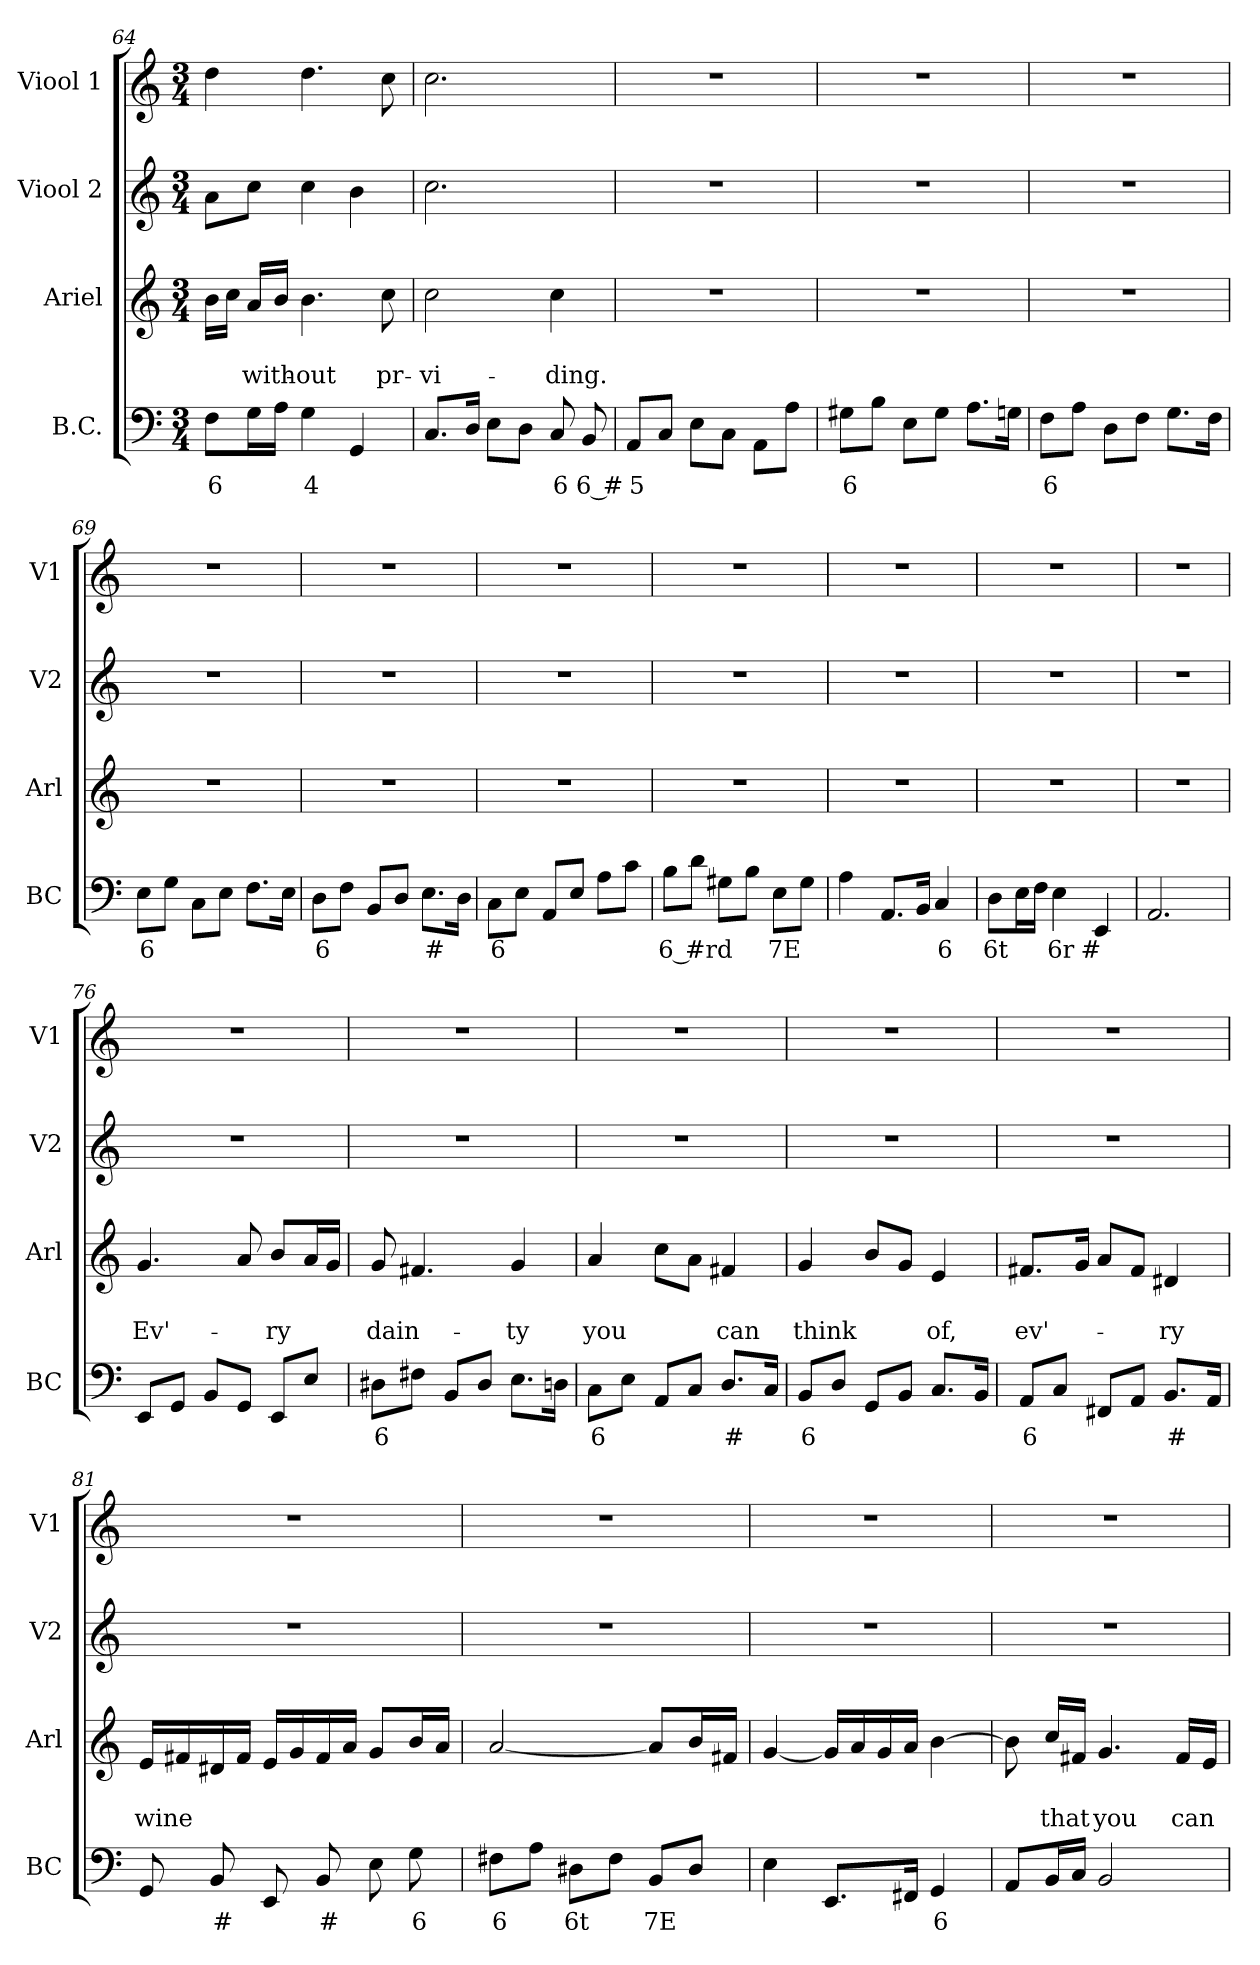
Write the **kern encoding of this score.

**kern	**text	**kern	**text	**text	**kern	**kern
*part4	*part4	*part3	*part3	*part3	*part2	*part1
*staff4	*staff4	*staff3	*staff3	*staff3	*staff2	*staff1
*I"B.C.	*	*I"Ariel	*	*	*I"Viool 2	*I"Viool 1
*I'BC	*	*I'Arl	*	*	*I'V2	*I'V1
*clefF4	*	*clefG2	*	*	*clefG2	*clefG2
*k[]	*	*k[]	*	*	*k[]	*k[]
*C:	*	*C:	*	*	*C:	*C:
*M3/4	*	*M3/4	*	*	*M3/4	*M3/4
=64	=64	=64	=64	=64	=64	=64
!	!LO:LY:b	!	!	!	!	!
8F\L	6	16b\LL	.	.	8a\L	4dd\
.	.	16cc\JJ	.	.	.	.
!	!	!	!	!LO:LY:b	!	!
16G\L	.	16a/LL	.	with-	8cc\J	.
16A\JJ	.	16b/JJ	.	.	.	.
!	!LO:LY:b	!	!	!LO:LY:b	!	!
4G\	4	4.b\	.	-out	4cc\	4.dd\
4GG/	.	.	.	.	4b\	.
!	!	!	!	!LO:LY:b	!	!
.	.	8cc\	.	pr-	.	8cc\
!!LO:LB:g=z
=65	=65	=65	=65	=65	=65	=65
!	!	!	!	!LO:LY:b	!	!
8.C/L	.	2cc\	.	-vi-	2.cc\	2.cc\
16D/Jk	.	.	.	.	.	.
8E\L	.	.	.	.	.	.
8D\J	.	.	.	.	.	.
!	!LO:LY:b	!	!	!LO:LY:b	!	!
8C/	6	4cc\	.	-ding.	.	.
!	!LO:LY:b	!	!	!	!	!
8BB/	6 #	.	.	.	.	.
=66	=66	=66	=66	=66	=66	=66
!	!LO:LY:b	!	!	!	!	!
8AA/L	5	2.r	.	.	2.r	2.r
8C/J	.	.	.	.	.	.
8E\L	.	.	.	.	.	.
8C\J	.	.	.	.	.	.
8AA\L	.	.	.	.	.	.
8A\J	.	.	.	.	.	.
=67	=67	=67	=67	=67	=67	=67
!	!LO:LY:b	!	!	!	!	!
8G#X\L	6	2.r	.	.	2.r	2.r
8B\J	.	.	.	.	.	.
8E\L	.	.	.	.	.	.
8G#\J	.	.	.	.	.	.
8.A\L	.	.	.	.	.	.
16Gn\Jk	.	.	.	.	.	.
=68	=68	=68	=68	=68	=68	=68
!	!LO:LY:b	!	!	!	!	!
8F\L	6	2.r	.	.	2.r	2.r
8A\J	.	.	.	.	.	.
8D\L	.	.	.	.	.	.
8F\J	.	.	.	.	.	.
8.G\L	.	.	.	.	.	.
16F\Jk	.	.	.	.	.	.
!!LO:LB:g=z
=69	=69	=69	=69	=69	=69	=69
!	!LO:LY:b	!	!	!	!	!
8E\L	6	2.r	.	.	2.r	2.r
8G\J	.	.	.	.	.	.
8C\L	.	.	.	.	.	.
8E\J	.	.	.	.	.	.
8.F\L	.	.	.	.	.	.
16E\Jk	.	.	.	.	.	.
=70	=70	=70	=70	=70	=70	=70
!	!LO:LY:b	!	!	!	!	!
8D\L	6	2.r	.	.	2.r	2.r
8F\J	.	.	.	.	.	.
8BB/L	.	.	.	.	.	.
8D/J	.	.	.	.	.	.
!	!LO:LY:b	!	!	!	!	!
8.E\L	#	.	.	.	.	.
16D\Jk	.	.	.	.	.	.
=71	=71	=71	=71	=71	=71	=71
!	!LO:LY:b	!	!	!	!	!
8C\L	6	2.r	.	.	2.r	2.r
8E\J	.	.	.	.	.	.
8AA/L	.	.	.	.	.	.
8E/J	.	.	.	.	.	.
8A\L	.	.	.	.	.	.
8c\J	.	.	.	.	.	.
=72	=72	=72	=72	=72	=72	=72
!	!LO:LY:b	!	!	!	!	!
8B\L	6 #rd	2.r	.	.	2.r	2.r
8d\J	.	.	.	.	.	.
8G#X\L	.	.	.	.	.	.
8B\J	.	.	.	.	.	.
!	!LO:LY:b	!	!	!	!	!
8E\L	7E	.	.	.	.	.
8G#\J	.	.	.	.	.	.
=73	=73	=73	=73	=73	=73	=73
4A\	.	2.r	.	.	2.r	2.r
8.AA/L	.	.	.	.	.	.
16BB/Jk	.	.	.	.	.	.
!	!LO:LY:b	!	!	!	!	!
4C/	6	.	.	.	.	.
!!LO:LB:g=z
=74	=74	=74	=74	=74	=74	=74
!	!LO:LY:b	!	!	!	!	!
8D\L	6t	2.r	.	.	2.r	2.r
16E\L	.	.	.	.	.	.
16F\JJ	.	.	.	.	.	.
!	!LO:LY:b	!	!	!	!	!
4E\	6r	.	.	.	.	.
!	!LO:LY:b	!	!	!	!	!
4EE/	#	.	.	.	.	.
=75	=75	=75	=75	=75	=75	=75
2.AA/	.	2.r	.	.	2.r	2.r
=76	=76	=76	=76	=76	=76	=76
!	!	!	!	!LO:LY:b	!	!
8EE/L	.	4.g/	.	Ev'-	2.r	2.r
8GG/J	.	.	.	.	.	.
8BB/L	.	.	.	.	.	.
8GG/J	.	8a/	.	.	.	.
!	!	!	!	!LO:LY:b	!	!
8EE/L	.	8b/L	.	-ry	.	.
8E/J	.	16a/L	.	.	.	.
.	.	16g/JJ	.	.	.	.
=77	=77	=77	=77	=77	=77	=77
!	!LO:LY:b	!	!	!LO:LY:b	!	!
8D#X\L	6	8g/	.	dain-	2.r	2.r
8F#X\J	.	4.f#X/	.	.	.	.
8BB/L	.	.	.	.	.	.
8D#/J	.	.	.	.	.	.
!	!	!	!	!LO:LY:b	!	!
8.E\L	.	4g/	.	-ty	.	.
16Dn\Jk	.	.	.	.	.	.
!!LO:LB:g=z
=78	=78	=78	=78	=78	=78	=78
!	!LO:LY:b	!	!	!LO:LY:b	!	!
8C\L	6	4a/	.	you	2.r	2.r
8E\J	.	.	.	.	.	.
8AA/L	.	8cc\L	.	.	.	.
8C/J	.	8a\J	.	.	.	.
!	!LO:LY:b	!	!	!LO:LY:b	!	!
8.D/L	#	4f#X/	.	can	.	.
16C/Jk	.	.	.	.	.	.
=79	=79	=79	=79	=79	=79	=79
!	!LO:LY:b	!	!	!LO:LY:b	!	!
8BB/L	6	4g/	.	think	2.r	2.r
8D/J	.	.	.	.	.	.
8GG/L	.	8b/L	.	.	.	.
8BB/J	.	8g/J	.	.	.	.
!	!	!	!	!LO:LY:b	!	!
8.C/L	.	4e/	.	of,	.	.
16BB/Jk	.	.	.	.	.	.
=80	=80	=80	=80	=80	=80	=80
!	!LO:LY:b	!	!	!LO:LY:b	!	!
8AA/L	6	8.f#X/L	.	ev'-	2.r	2.r
8C/J	.	.	.	.	.	.
.	.	16g/Jk	.	.	.	.
8FF#X/L	.	8a/L	.	.	.	.
8AA/J	.	8f#/J	.	.	.	.
!	!LO:LY:b	!	!	!LO:LY:b	!	!
8.BB/L	#	4d#X/	.	-ry	.	.
16AA/Jk	.	.	.	.	.	.
=81	=81	=81	=81	=81	=81	=81
!	!	!	!	!LO:LY:b	!	!
8GG/	.	16e/LL	.	wine	2.r	2.r
.	.	16f#X/	.	.	.	.
!	!LO:LY:b	!	!	!	!	!
8BB/	#	16d#X/	.	.	.	.
.	.	16f#/JJ	.	.	.	.
8EE/	.	16e/LL	.	.	.	.
.	.	16g/	.	.	.	.
!	!LO:LY:b	!	!	!	!	!
8BB/	#	16f#/	.	.	.	.
.	.	16a/JJ	.	.	.	.
8E\	.	8g/L	.	.	.	.
!	!LO:LY:b	!	!	!	!	!
8G\	6	16b/L	.	.	.	.
.	.	16a/JJ	.	.	.	.
!!LO:PB:g=z
=82	=82	=82	=82	=82	=82	=82
!	!LO:LY:b	!	!	!	!	!
8F#X\L	6	[2a/	.	.	2.r	2.r
8A\J	.	.	.	.	.	.
!	!LO:LY:b	!	!	!	!	!
8D#X\L	6t	.	.	.	.	.
8F#\J	.	.	.	.	.	.
!	!LO:LY:b	!	!	!	!	!
8BB/L	7E	8a/L]	.	.	.	.
8D#/J	.	16b/L	.	.	.	.
.	.	16f#X/JJ	.	.	.	.
=83	=83	=83	=83	=83	=83	=83
4E\	.	[4g/	.	.	2.r	2.r
8.EE/L	.	16g/LL]	.	.	.	.
.	.	16a/	.	.	.	.
.	.	16g/	.	.	.	.
16FF#X/Jk	.	16a/JJ	.	.	.	.
!	!LO:LY:b	!	!	!	!	!
4GG/	6	[4b\	.	.	.	.
=84	=84	=84	=84	=84	=84	=84
8AA/L	.	8b\]	.	.	2.r	2.r
!	!	!	!	!LO:LY:b	!	!
16BB/L	.	16cc/LL	.	that	.	.
16C/JJ	.	16f#X/JJ	.	.	.	.
!	!	!	!	!LO:LY:b	!	!
2BB/	.	4.g/	.	you	.	.
!	!	!	!	!LO:LY:b	!	!
.	.	16f#/LL	.	can	.	.
.	.	16e/JJ	.	.	.	.
=	=	=	=	=	=	=
*-	*-	*-	*-	*-	*-	*-
